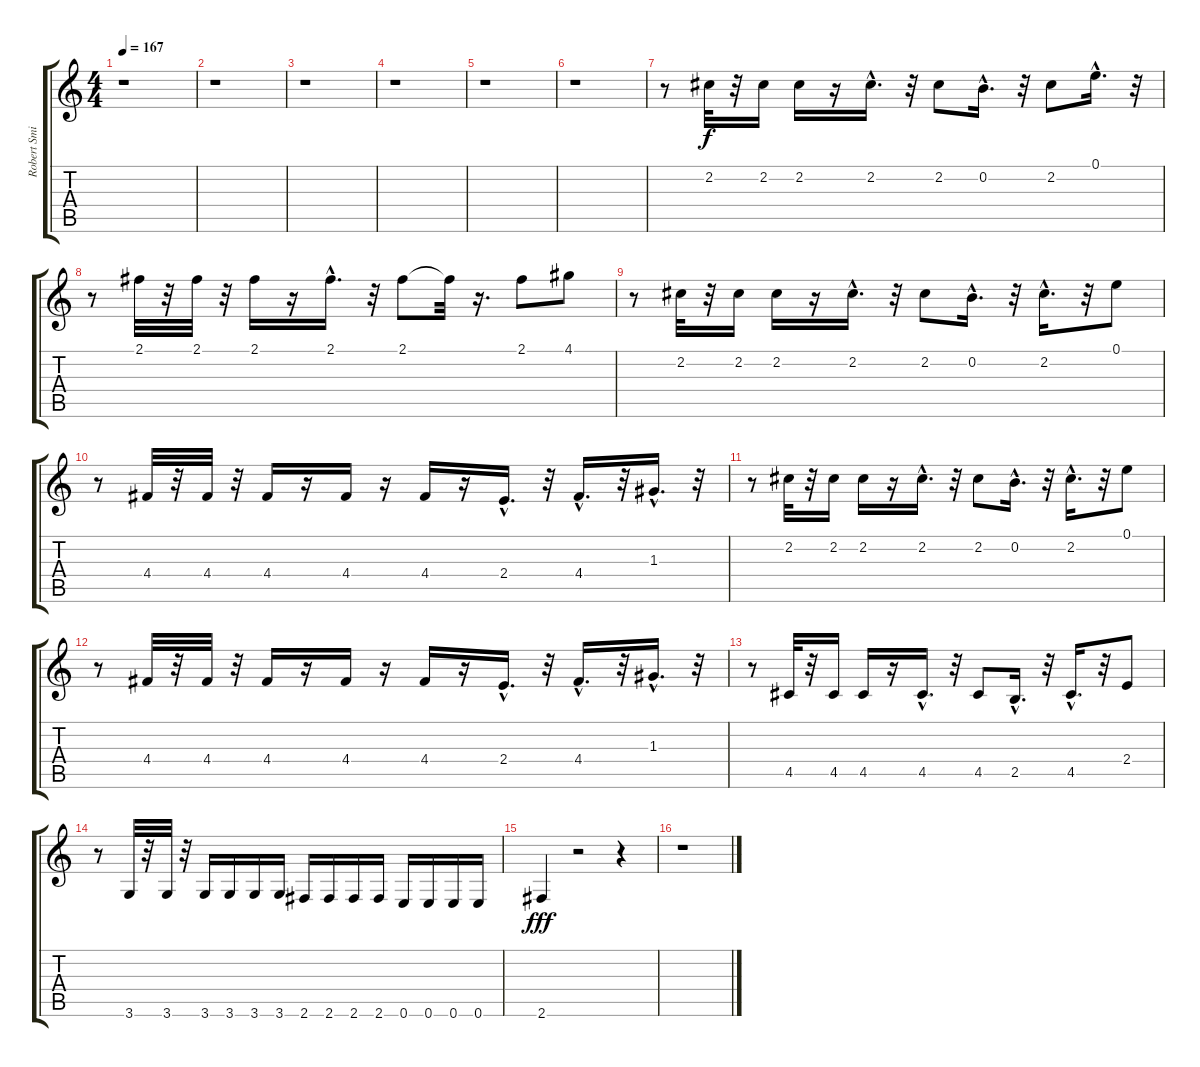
\track ("Robert Smith" "Robert Smi") {instrument acousticguitarsteel}
\staff {score tabs}
\tuning (E4 B3 G3 D3 A2 E2) {hide}
\ts (4 4)
\tempo 167
\clef g2
\ks c
r.1{dy f} |
r.1 |
r.1 |
r.1 |
r.1 |
r.1 |
r.8 2.2.32 r.32 2.2.16 2.2.16 r.16 2.2{hac}.16{d} r.32 2.2.8 0.2{hac}.16{d} r.32 2.2.8 0.1{hac}.16{d} r.32 |
r.8 2.1.32 r.32 2.1.32 r.32 2.1.16 r.16 2.1{hac}.16{d} r.32 2.1.8 2.1{t}.32 r.16{d} 2.1.8 4.1.8 |
r.8 2.2.32 r.32 2.2.16 2.2.16 r.16 2.2{hac}.16{d} r.32 2.2.8 0.2{hac}.16{d} r.32 2.2{hac}.16{d} r.32 0.1.8 |
r.8 4.4.32 r.32 4.4.32 r.32 4.4.16 r.16 4.4.16 r.16 4.4.16 r.16 2.4{hac}.16{d} r.32 4.4{hac}.16{d} r.32 1.3{hac}.16{d} r.32 |
r.8 2.2.32 r.32 2.2.16 2.2.16 r.16 2.2{hac}.16{d} r.32 2.2.8 0.2{hac}.16{d} r.32 2.2{hac}.16{d} r.32 0.1.8 |
r.8 4.4.32 r.32 4.4.32 r.32 4.4.16 r.16 4.4.16 r.16 4.4.16 r.16 2.4{hac}.16{d} r.32 4.4{hac}.16{d} r.32 1.3{hac}.16{d} r.32 |
r.8 4.5.32 r.32 4.5.16 4.5.16 r.16 4.5{hac}.16{d} r.32 4.5.8 2.5{hac}.16{d} r.32 4.5{hac}.16{d} r.32 2.4.8 |
r.8 3.6.32 r.32 3.6.32 r.32 3.6.16 3.6.16 3.6.16 3.6.16 2.6.16 2.6.16 2.6.16 2.6.16 0.6.16 0.6.16 0.6.16 0.6.16 |
2.6.4{dy fff} r.2 r.4 |
r.1
